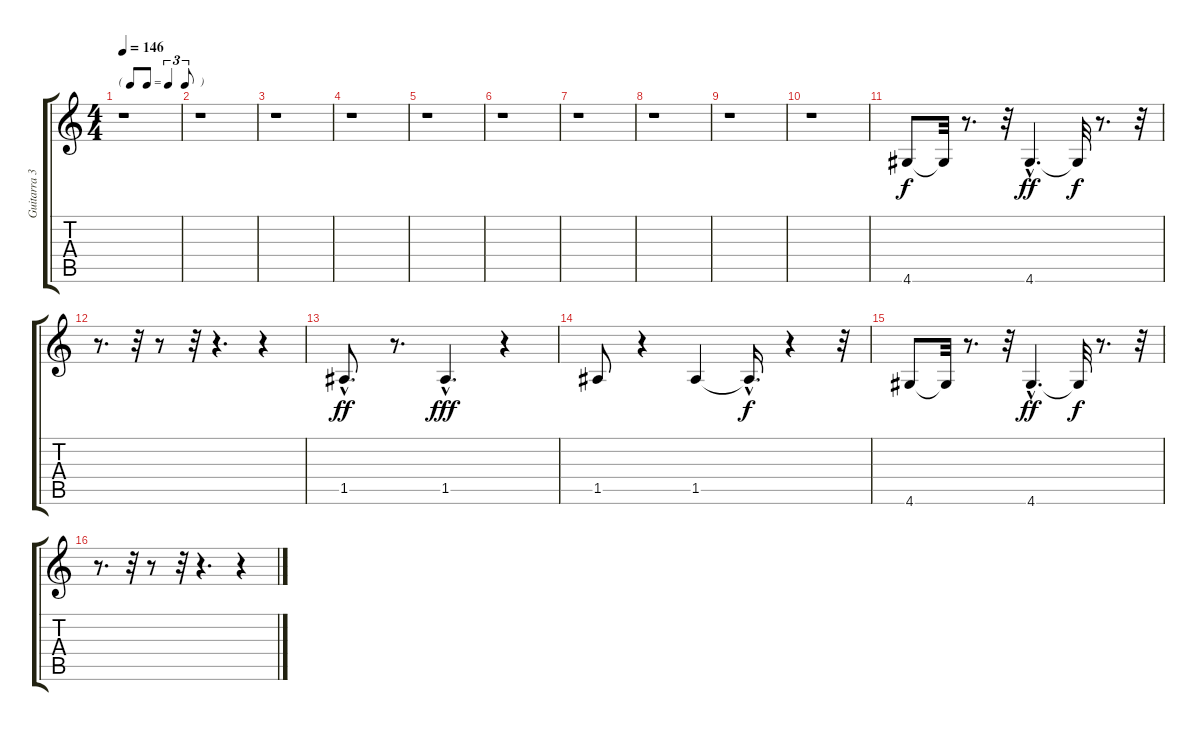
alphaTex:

\track ("Guitarra 3" "Guitarra 3") {instrument acousticguitarnylon}
\staff {score tabs}
\tuning (E4 B3 G3 D3 A2 E2) {hide}
\ts (4 4)
\tf triplet8th
\tempo 146
\clef g2
\ks c
r.1{dy f} |
r.1 |
r.1 |
r.1 |
r.1 |
r.1 |
r.1 |
r.1 |
r.1 |
r.1 |
4.6.8{volume 11 balance 8 instrument acousticguitarnylon} 4.6{t}.32 r.8{d} r.32 4.6{hac}.4{d dy ff} 4.6{t}.32{dy f} r.8{d} r.32 |
r.8{d} r.32 r.8 r.32 r.4{d} r.4 |
1.5{hac}.8{d dy ff} r.8{d} 1.5{hac}.4{d dy fff} r.4 |
1.5.8 r.4 1.5.4 1.5{hac t}.16{d dy f} r.4 r.32 |
4.6.8 4.6{t}.32 r.8{d} r.32 4.6{hac}.4{d dy ff} 4.6{t}.32{dy f} r.8{d} r.32 |
r.8{d} r.32 r.8 r.32 r.4{d} r.4
